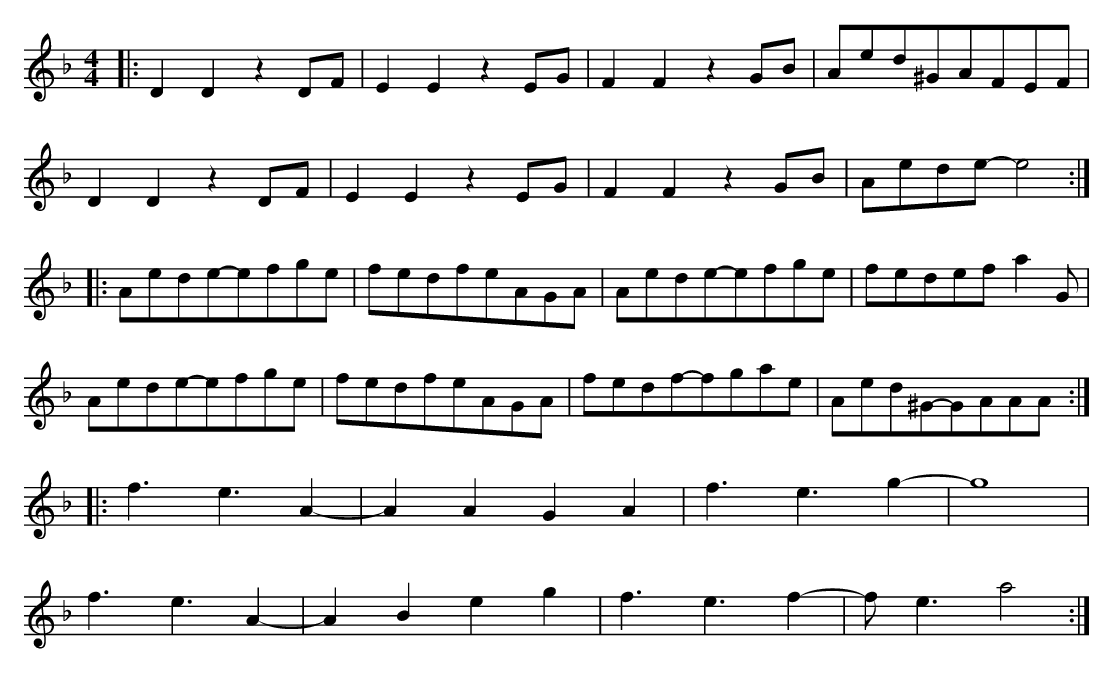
X:1
M:4/4
K:Dmin
|:D2D2z2DF|E2E2z2EG|F2F2z2GB|Aed^GAFEF|
D2D2z2DF|E2E2z2EG|F2F2z2GB|Aede-e4:|
|:Aede-efge|fedfeAGA|Aede-efge|fedefa2G|
Aede-efge|fedfeAGA|fedf-fgae|Aed^G-GAAA:|
|:f3e3A2-|A2A2G2A2|f3e3g2-|g8|
f3e3A2-|A2B2e2g2|f3e3f2-|fe3a4:|
